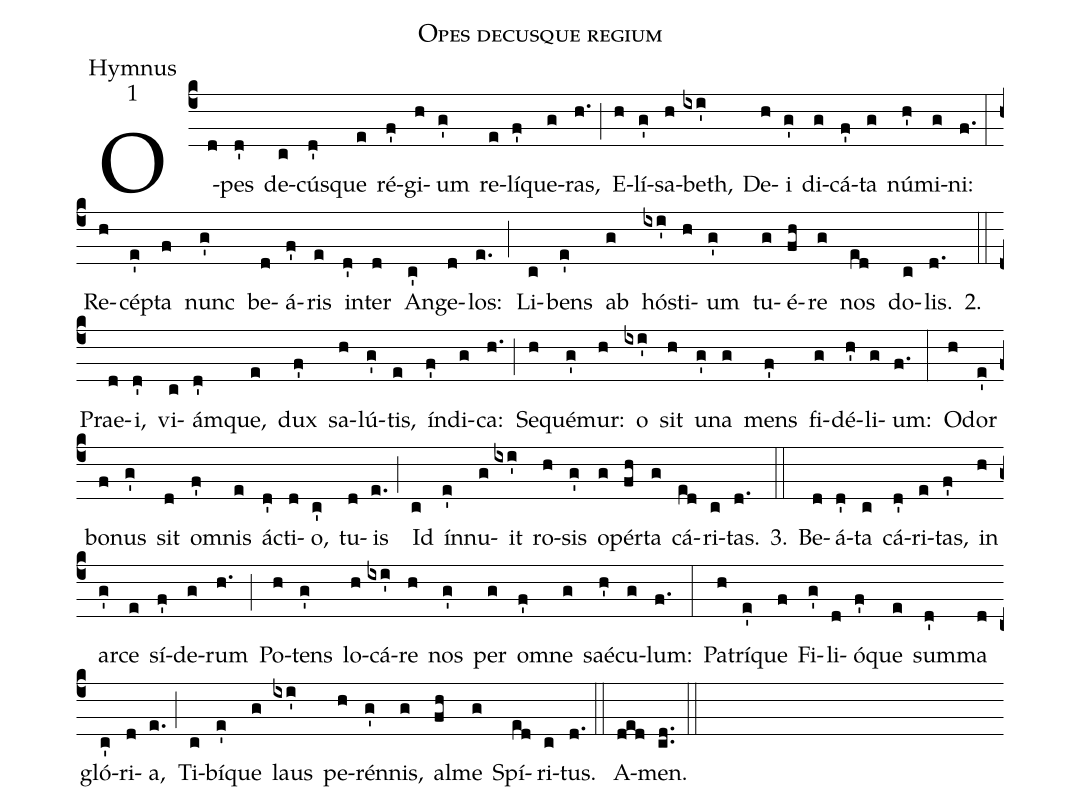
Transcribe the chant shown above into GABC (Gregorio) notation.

name:Opes decusque regium;
office-part:Hymnus;
mode:1;
%%
(c4) O(d)pes(d') de(c)cú(d')sque(e) ré(f')gi(h)um(g') re(e)lí(f')que(g)ras,(h.) (;) E(h)lí(g')sa(h)beth,(ixi') De(h)i(g') di(g)cá(f')ta(g) nú(h')mi(g)ni:(f.) (:) Re(h)cé(e')pta(f) nunc(g') be(d)á(f')ris(e) in(d')ter(d) An(c')ge(d)los:(e.) (;) Li(c)bens(e') ab(g) hó(ixi')sti(h)um(g') tu(g)é(fh)re(g) nos(ed) do(c)lis.(d.) 2.(::) Prae(d)i,(d') vi(c)ám(d')que,(e) dux(f') sa(h)lú(g')tis,(e) ín(f')di(g)ca:(h.) (;) Se(h)qué(g')mur:(h) o(ixi') sit(h) u(g')na(g) mens(f') fi(g)dé(h')li(g)um:(f.) (:) O(h)dor(e') bo(f)nus(g') sit(d) o(f')mnis(e) á(d')cti(d)o,(c') tu(d)is(e.) (;) Id(c) ín(e')nu(g)it(ixi') ro(h)sis(g') o(g)pér(fh)ta(g) cá(ed)ri(c)tas.(d.) 3.(::) Be(d)á(d')ta(c) cá(d')ri(e)tas,(f') in(h) ar(g')ce(e) sí(f')de(g)rum(h.) (;) Po(h)tens(g') lo(h)cá(ixi')re(h) nos(g') per(g) o(f')mne(g) saé(h')cu(g)lum:(f.) (:) Pa(h)trí(e')que(f) Fi(g')li(d)ó(f')que(e) sum(d')ma(d) gló(c')ri(d)a,(e.) (;) Ti(c)bí(e')que(g) laus(ixi') pe(h)rén(g')nis,(g) al(fh)me(g) Spí(ed)ri(c)tus.(d.) (::) A(ded)men.(cd..) (::)
